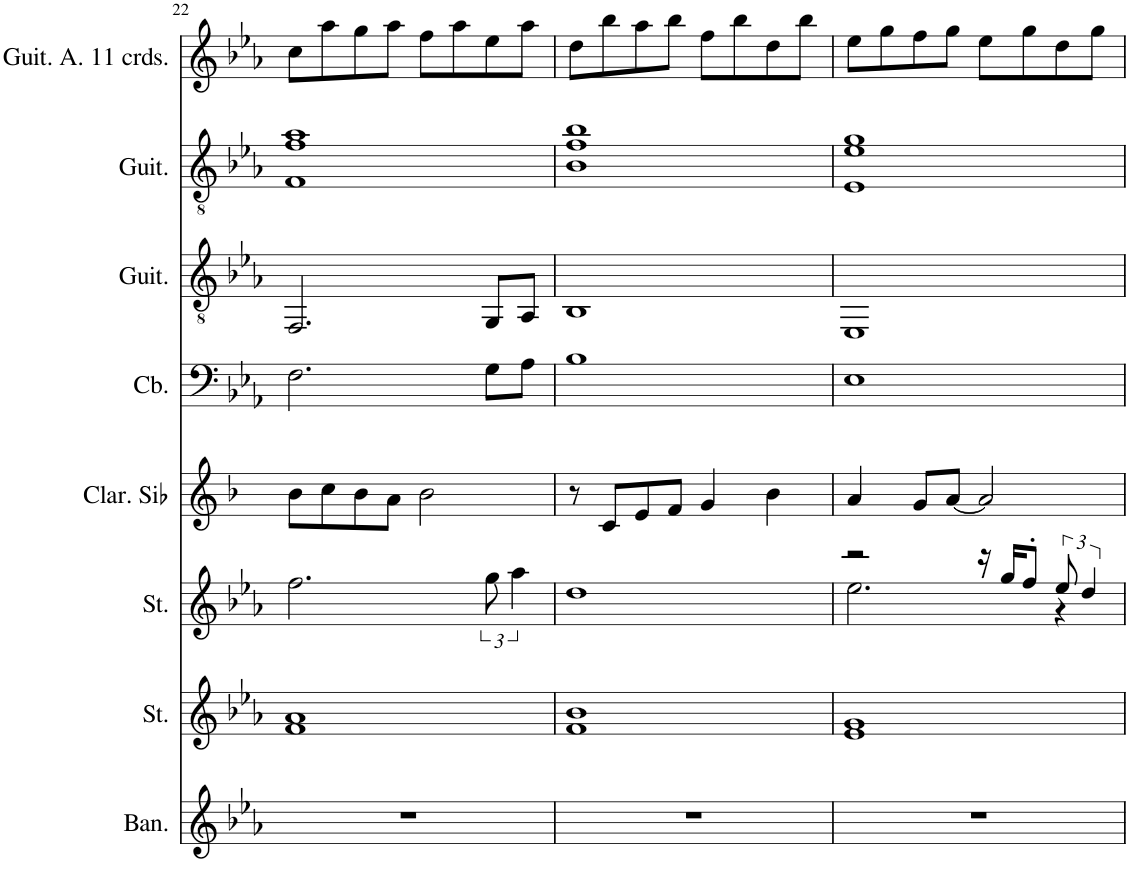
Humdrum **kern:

**kern	**kern	**kern	**kern	**kern	**kern	**kern	**kern
*part8	*part7	*part6	*part5	*part4	*part3	*part2	*part1
*staff8	*staff7	*staff6	*staff5	*staff4	*staff3	*staff2	*staff1
*I"Bandonéon, Tango Accordion	*I"Cordes, String Ensemble 2	*I"Cordes, String Ensemble 2	*I"Clarinette en Sib, Clarinet Pipe	*I"Contrebasse, Acoustic Bass	*I"Guitare à 7 cordes, Acoustic Guitar (nylon)	*I"Guitare classique, Acoustic Guitar (nylon)	*I"Guitare Alto à 11 cordes, Acoustic Guitar (nylon)
*I'Ban.	*I'St.	*I'St.	*I'Clar. Sib	*I'Cb.	*I'Guit.	*I'Guit.	*I'Guit. A. 11 crds.
!!LO:PB:g=z
*clefG2	*clefG2	*clefG2	*clefG2	*clefF4	*clefGv2	*clefGv2	*clefG2
*	*	*	*Trd1c2	*Trd7c12	*	*	*
*k[b-e-a-]	*k[b-e-a-]	*k[b-e-a-]	*k[b-]	*k[b-e-a-]	*k[b-e-a-]	*k[b-e-a-]	*k[b-e-a-]
*M4/4	*M4/4	*M4/4	*M4/4	*M4/4	*M4/4	*M4/4	*M4/4
=22	=22	=22	=22	=22	=22	=22	=22
1r	1f 1a-	2.ff\	8b-\L	2.F\	2.FF/	1F 1f 1a-	8cc\L
.	.	.	8cc\	.	.	.	8aa-\
.	.	.	8b-\	.	.	.	8gg\
.	.	.	8a\J	.	.	.	8aa-\J
.	.	.	2b-\	.	.	.	8ff\L
.	.	.	.	.	.	.	8aa-\
.	.	12gg\	.	8G\L	8GG/L	.	8ee-\
.	.	6aa-\	.	.	.	.	.
.	.	.	.	8A-\J	8AA-/J	.	8aa-\J
=23	=23	=23	=23	=23	=23	=23	=23
1r	1f 1b-	1dd	8r	1B-	1BB-	1B- 1f 1b-	8dd\L
.	.	.	8c/L	.	.	.	8bb-\
.	.	.	8e/	.	.	.	8aa-\
.	.	.	8f/J	.	.	.	8bb-\J
.	.	.	4g/	.	.	.	8ff\L
.	.	.	.	.	.	.	8bb-\
.	.	.	4b-\	.	.	.	8dd\
.	.	.	.	.	.	.	8bb-\J
=24	=24	=24	=24	=24	=24	=24	=24
*	*	*^	*	*	*	*	*
1r	1e- 1g	2r	2.ee-\	4a/	1E-	1EE-	1E- 1e- 1g	8ee-\L
.	.	.	.	.	.	.	.	8gg\
.	.	.	.	8g/L	.	.	.	8ff\
.	.	.	.	[8a/J	.	.	.	8gg\J
.	.	16r	.	2a/]	.	.	.	8ee-\L
.	.	16gg/KL	.	.	.	.	.	.
.	.	8ff'/J	.	.	.	.	.	8gg\
.	.	12ee-/	4r	.	.	.	.	8dd\
.	.	6dd/	.	.	.	.	.	.
.	.	.	.	.	.	.	.	8gg\J
*	*	*v	*v	*	*	*	*	*
=	=	=	=	=	=	=	=
*-	*-	*-	*-	*-	*-	*-	*-
